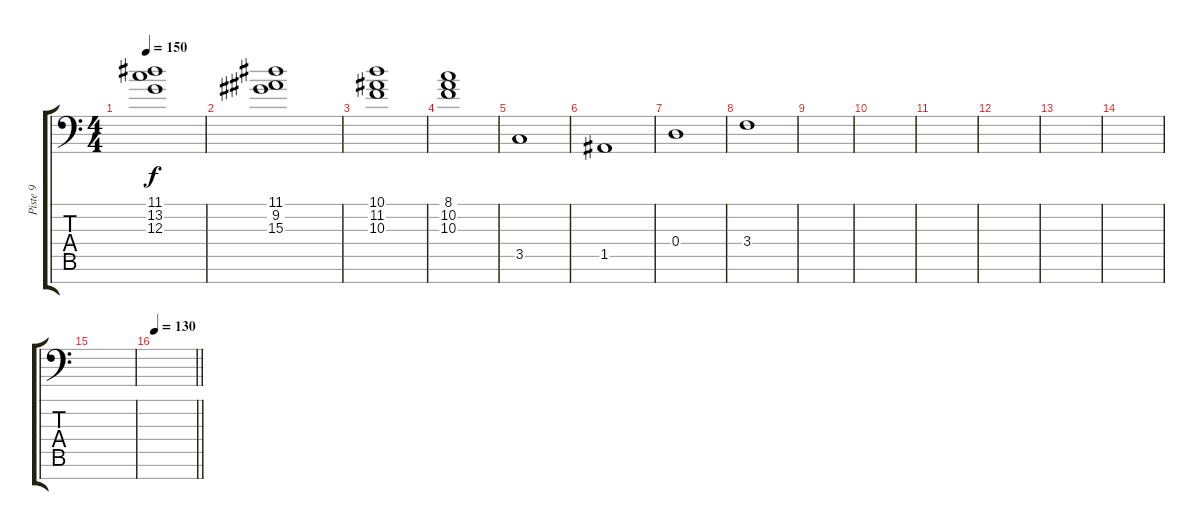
\track ("Piste 9" "Piste 9") {instrument choiraahs}
\staff {score tabs}
\tuning (E4 B3 G3 D3 A2 E2 C-1) {hide}
\ts (4 4)
\tempo 150
\clef f4
\ks c
(11.1 13.2 12.3).1{dy f} |
(11.1 9.2 15.3).1 |
(10.1 11.2 10.3).1 |
(8.1 10.2 10.3).1 |
3.5.1 |
1.5.1 |
0.4.1 |
3.4.1 |
|
|
|
|
|
|
|
\tempo 130
\barLineRight lightlight
